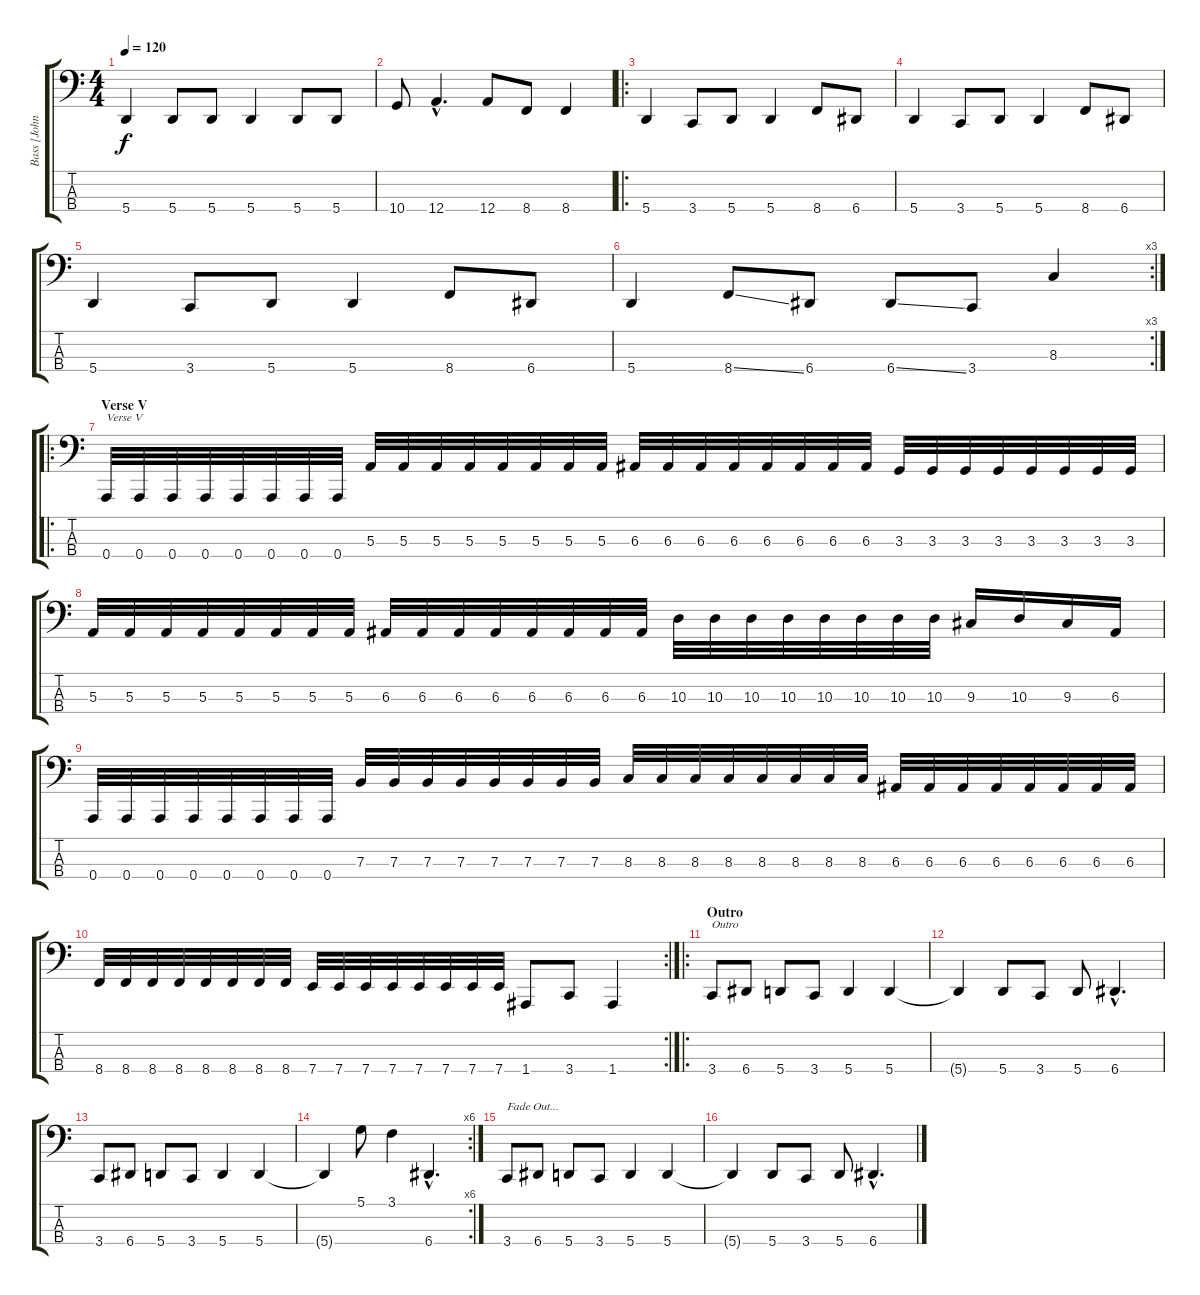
\track ("Bass [John Vesano]" "Bass [John") {instrument electricbasspick}
\staff {score tabs}
\tuning (D2 A1 E1 A0) {hide}
\ts (4 4)
\tempo 120
\clef f4
\ks c
5.4.4{dy f} 5.4.8 5.4.8 5.4.4 5.4.8 5.4.8 |
10.4.8 12.4{hac}.4{d} 12.4.8 8.4.8 8.4.4 |
\ro
5.4.4 3.4.8 5.4.8 5.4.4 8.4.8 6.4.8 |
5.4.4 3.4.8 5.4.8 5.4.4 8.4.8 6.4.8 |
5.4.4 3.4.8 5.4.8 5.4.4 8.4.8 6.4.8 |
\rc 3
5.4.4 8.4{ss}.8 6.4.8 6.4{ss}.8 3.4.8 8.3.4 |
\ro
\section ("" "Verse V")
0.4.32{txt "Verse V"} 0.4.32 0.4.32 0.4.32 0.4.32 0.4.32 0.4.32 0.4.32 5.3.32 5.3.32 5.3.32 5.3.32 5.3.32 5.3.32 5.3.32 5.3.32 6.3.32 6.3.32 6.3.32 6.3.32 6.3.32 6.3.32 6.3.32 6.3.32 3.3.32 3.3.32 3.3.32 3.3.32 3.3.32 3.3.32 3.3.32 3.3.32 |
5.3.32 5.3.32 5.3.32 5.3.32 5.3.32 5.3.32 5.3.32 5.3.32 6.3.32 6.3.32 6.3.32 6.3.32 6.3.32 6.3.32 6.3.32 6.3.32 10.3.32 10.3.32 10.3.32 10.3.32 10.3.32 10.3.32 10.3.32 10.3.32 9.3.16 10.3.16 9.3.16 6.3.16 |
0.4.32 0.4.32 0.4.32 0.4.32 0.4.32 0.4.32 0.4.32 0.4.32 7.3.32 7.3.32 7.3.32 7.3.32 7.3.32 7.3.32 7.3.32 7.3.32 8.3.32 8.3.32 8.3.32 8.3.32 8.3.32 8.3.32 8.3.32 8.3.32 6.3.32 6.3.32 6.3.32 6.3.32 6.3.32 6.3.32 6.3.32 6.3.32 |
\rc 2
8.4.32 8.4.32 8.4.32 8.4.32 8.4.32 8.4.32 8.4.32 8.4.32 7.4.32 7.4.32 7.4.32 7.4.32 7.4.32 7.4.32 7.4.32 7.4.32 1.4.8 3.4.8 1.4.4 |
\ro
\section ("" "Outro")
3.4.8{txt "Outro"} 6.4.8 5.4.8 3.4.8 5.4.4 5.4.4 |
5.4{t}.4 5.4.8 3.4.8 5.4.8 6.4{hac}.4{d} |
3.4.8 6.4.8 5.4.8 3.4.8 5.4.4 5.4.4 |
\rc 6
5.4{t}.4 5.1.8 3.1.4 6.4{hac}.4{d} |
3.4.8{txt "Fade Out..."} 6.4.8 5.4.8 3.4.8 5.4.4 5.4.4 |
5.4{t}.4 5.4.8 3.4.8 5.4.8 6.4{hac}.4{d}
